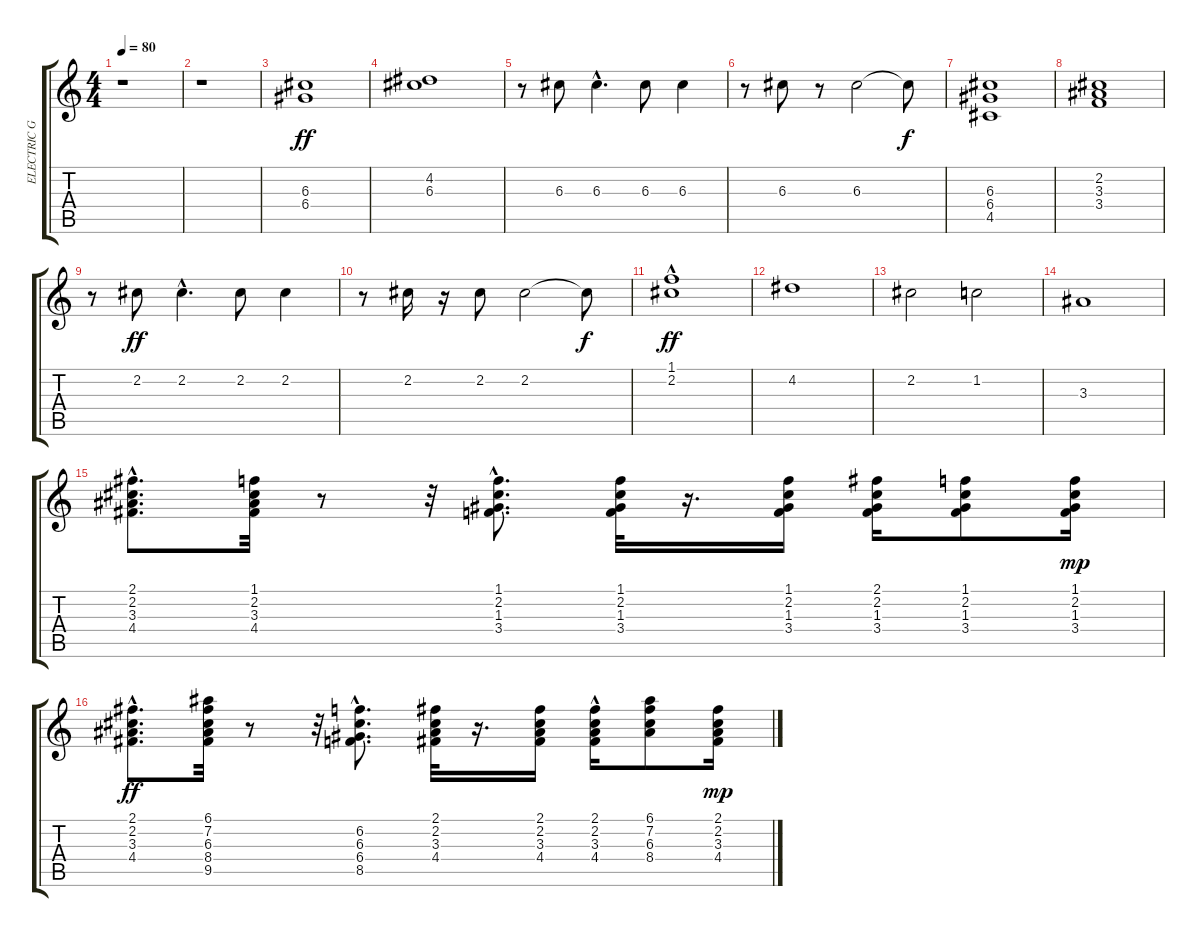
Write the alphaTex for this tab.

\track ("ELECTRIC GUIT" "ELECTRIC G") {instrument electricguitarjazz}
\staff {score tabs}
\tuning (E4 B3 G3 D3 A2 E2) {hide}
\ts (4 4)
\tempo 80
\clef g2
\ks c
r.1{dy ff instrument electricguitarjazz} |
r.1 |
(6.3 6.4).1 |
(4.2 6.3).1{volume 8} |
r.8 6.3.8{volume 7} 6.3{hac}.4{d} 6.3.8 6.3.4 |
r.8 6.3.8 r.8 6.3.2 6.3{t}.8{dy f} |
(6.3 6.4 4.5).1 |
(2.2 3.3 3.4).1{volume 8} |
r.8 2.2.8{dy ff volume 7} 2.2{hac}.4{d} 2.2.8 2.2.4 |
r.8 2.2.16 r.16 2.2.8 2.2.2 2.2{t}.8{dy f} |
(1.1 2.2{hac}).1{dy ff volume 8} |
4.2.1{volume 8} |
2.2.2{volume 8} 1.2.2{volume 8} |
3.3.1{volume 9} |
(2.1{hac} 2.2{hac} 3.3{hac} 4.4{hac}).8{d volume 9 balance 11} (1.1 2.2 3.3 4.4).32 r.8 r.32 (1.1{hac} 2.2{hac} 1.3{hac} 3.4{hac}).8{d} (1.1 2.2 1.3 3.4).32 r.16{d} (1.1 2.2 1.3 3.4).16 (2.1 2.2 1.3 3.4).16 (1.1 2.2 1.3 3.4).8 (1.1 2.2 1.3 3.4).16{dy mp} |
(2.1{hac} 2.2{hac} 3.3{hac} 4.4{hac}).8{d dy ff} (6.1 7.2 6.3 8.4 9.5).32 r.8 r.32 (6.2{hac} 6.3{hac} 6.4{hac} 8.5{hac}).8{d} (2.1 2.2 3.3 4.4).32 r.16{d} (2.1 2.2 3.3 4.4).16 (2.1 2.2 3.3 4.4{hac}).16 (6.1 7.2 6.3 8.4).8 (2.1 2.2 3.3 4.4).16{dy mp}
